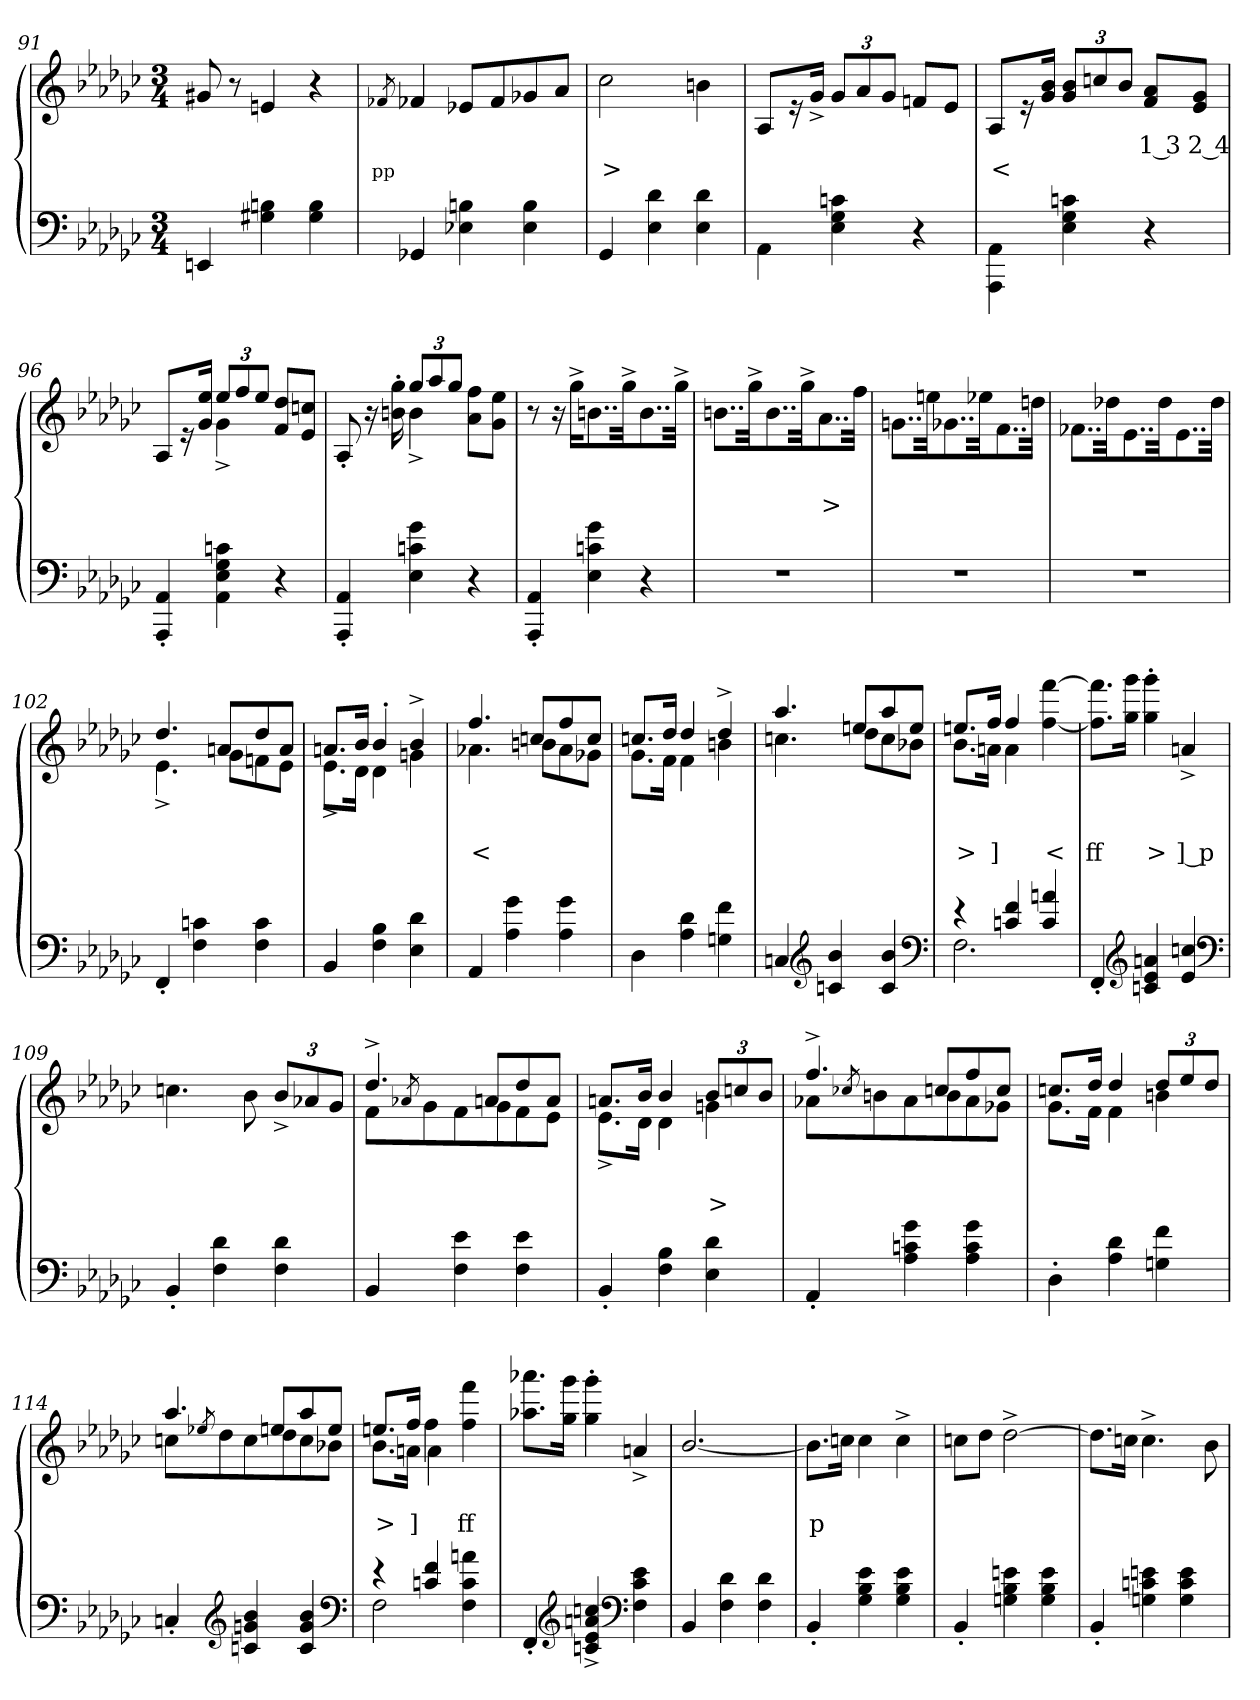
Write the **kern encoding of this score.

**kern	**kern	**text	**text
*part2	*part1	*part1	*part1
*staff2	*staff1	*staff1	*staff1
*clefF4	*clefG2	*	*
*k[b-e-a-d-g-c-]	*k[b-e-a-d-g-c-]	*	*
*M3/4	*M3/4	*	*
=91	=91	=91	=91
4EEn	8g#X	.	.
.	8r	.	.
4Bn 4G#X	4en	.	.
4B 4G#	4r	.	.
=92	=92	=92	=92
.	8qf-X/	.	pp
4GG-X	4f-	.	.
4Bn 4E-X	8e-XL	.	.
.	8f-	.	.
4B 4E-	8g-X	.	.
.	8a-J	.	.
=93	=93	=93	=93
4GG-	2cc-	.	>
4d- 4E-	.	.	.
4d- 4E-	4bn	.	.
=94	=94	=94	=94
4AA-\	8A-L	.	.
.	16r	.	.
.	16g-^>Jk	.	.
4cn 4G- 4E-	12g-L	.	.
.	12a-	.	.
.	12g-J	.	.
4r	8fnL	.	.
.	8e-J	.	.
=95	=95	=95	=95
4AA- 4AAA-\	8A-L	.	<
.	16r	.	.
.	16b- 16g-Jk	.	.
4cn 4G- 4E-	12b-/ 12g-/L	.	.
.	12ccn	.	.
.	12b-J	.	.
4r	8a- 8fL	1 3	.
.	8g- 8e-J	2 4	.
=96	=96	=96	=96
*	*^	*	*
4AA-'> 4AAA-'>	8A-L	4ryy	.	.
.	16r	.	.	.
.	16ee- 16g-Jk	.	.	.
4cn 4G- 4E- 4AA-	12ee-L	4g-^>	.	.
.	12ff	.	.	.
.	12ee-J	.	.	.
4r	8dd- 8f/L	4ryy	.	.
.	8ccn 8e-J	.	.	.
=97	=97	=97	=97	=97
4AA-'> 4AAA-'>	8A-'>	4ryy	.	.
.	16r	.	.	.
.	16gg-'> 16bn'>	.	.	.
4g- 4cn 4E-	12gg-L	4b^>	.	.
.	12aa-	.	.	.
.	12gg-J	.	.	.
4r	8ff 8a-L	4ryy	.	.
.	8ee- 8g-J	.	.	.
*	*v	*v	*	*
=98	=98	=98	=98
4AA-'> 4AAA-'>	8r	.	[
.	16r	.	ff
.	16gg-^>KL	.	.
4g- 4cn 4E-	8..bn	.	.
.	32gg-^>	.	.
4r	8..b	.	.
.	32gg-^>Jkk	.	.
=99	=99	=99	=99
2.r	8..bnL	.	.
.	32gg-^>	.	.
.	8..b	.	.
.	32gg-^>	.	.
.	8..a-	.	>
.	32ffJkk	.	.
=100	=100	=100	=100
2.r	8..gnL	.	.
.	32een	.	.
.	8..g-X	.	.
.	32ee-X	.	.
.	8..f	.	.
.	32ddnJkk	.	.
=101	=101	=101	=101
2.r	8..f-X\L	.	.
.	32dd-X	.	.
.	8..e-	.	.
.	32dd-	.	.
.	8..e-	.	.
.	32dd-Jkk	.	.
=102	=102	=102	=102
*	*^	*	*
4FF'>	4.dd-	4.e-^>	.	.
4cn 4F	.	.	.	.
.	8anL	8g-L	.	.
4c 4F	8dd-	8fn	.	.
.	8aJ	8e-J	.	.
=103	=103	=103	=103	=103
4BB-	8.anL	8.e-^>L	.	.
.	16b-Jk	16d-Jk	.	.
4B- 4F	4b-'>	4d-	.	.
4d- 4E-	4b-^>	4gn	.	.
=104	=104	=104	=104	=104
4AA-	4.ff	4.a-X	.	<
4g- 4A-	.	.	.	.
.	8ccnL	8bnL	.	.
4g- 4A-	8ff	8a-	.	.
.	8ccJ	8g-XJ	.	.
=105	=105	=105	=105	=105
4D-	8.ccnL	8.g-L	.	.
.	16dd-Jk	16fJk	.	.
4d- 4A-	4dd-	4f	.	.
4f 4Gn	4dd-^>	4bn	.	.
=106	=106	=106	=106	=106
4Cn	4.aa-	4.ccn	.	.
*clefG2	*	*	*	*
4b- 4c	.	.	.	.
.	8eenL	8dd-L	.	.
4b- 4c	8aa-	8cc	.	.
.	8eeJ	8b-XJ	.	.
*clefF4	*	*	*	*
=107	=107	=107	=107	=107
*^	*	*	*	*
4r	2.F	8.eenL	8.b-L	.	>
.	.	16ffJk	16anJk	.	]
4f 4cn	.	4ff	4a	.	.
4an 4c	.	4ryy	[4fff [4ff	.	<
*v	*v	*	*	*	*
*	*v	*v	*	*
=108	=108	=108	=108
4FF'>	8.fff] 8.ff]L	.	ff
.	16ggg- 16gg-Jk	.	.
*clefG2	*	*	*
4an 4e- 4cn	4ggg-'> 4gg-'>	.	>
4cc 4e-	4an^>	.	] p
*clefF4	*	*	*
=109	=109	=109	=109
4BB-'>	4.ccn	.	.
4d- 4F	.	.	.
.	8b-	.	.
4d- 4F	12b-^>/L	.	.
.	12a-X	.	.
.	12g-J	.	.
=110	=110	=110	=110
*	*^	*	*
4BB-	4.dd-^>	8fL	.	.
.	.	8qa-X/	.	.
.	.	8g-	.	.
4e- 4F	.	8f	.	.
.	8anL	8g-	.	.
4e- 4F	8dd-	8f	.	.
.	8aJ	8e-J	.	.
=111	=111	=111	=111	=111
4BB-'>	8.anL	8.e-^>L	.	.
.	16b-Jk	16d-Jk	.	.
4B- 4F	4b-	4d-	.	.
4d- 4E-	12b-L	4gn	.	>
.	12ccn	.	.	.
.	12b-J	.	.	.
=112	=112	=112	=112	=112
4AA-'>	4.ff^>	8a-XL	.	.
.	.	8qcc-X/	.	.
.	.	8bn	.	.
4g- 4cn 4A-	.	8a-	.	.
.	8ccnL	8b	.	.
4g- 4c 4A-	8ff	8a-	.	.
.	8ccJ	8g-XJ	.	.
=113	=113	=113	=113	=113
4D-'>	8.ccnL	8.g-L	.	.
.	16dd-Jk	16fJk	.	.
4d- 4A-	4dd-	4f	.	.
4f 4Gn	12dd-L	4bn	.	.
.	12ee-	.	.	.
.	12dd-J	.	.	.
=114	=114	=114	=114	=114
4Cn'>	4.aa-	8ccnL	.	.
.	.	8qee-X/	.	.
.	.	8dd-	.	.
*clefG2	*	*	*	*
4b- 4gn 4c	.	8cc	.	.
.	8eenL	8dd-	.	.
4b- 4g 4c	8aa-	8cc	.	.
.	8eeJ	8b-XJ	.	.
*clefF4	*	*	*	*
=115	=115	=115	=115	=115
*^	*	*	*	*
4r	2F	8.eenL	8.b-L	.	>
.	.	16ffJk	16anJk	.	]
4f 4cn	.	4ff\	4a	.	.
4ryy	4an 4c 4F	4ryy	4fff 4ff	.	ff
*v	*v	*	*	*	*
*	*v	*v	*	*
=116	=116	=116	=116
4FF'>	8.aaa-X 8.aa-XL	.	.
.	16ggg- 16gg-Jk	.	.
*clefG2	*	*	*
4ccn^> 4an^> 4e-^> 4cn^>	4ggg-'> 4gg-'>	.	.
*clefF4	*	*	*
4e- 4c 4F	4an^>	.	.
=117	=117	=117	=117
4BB-	[2.b-/	.	.
4d- 4F	.	.	.
4d- 4F	.	.	.
=118	=118	=118	=118
4BB-'>	8.b-L]	.	p
.	16ccnJk	.	.
4e- 4B- 4G-	4cc	.	.
4e- 4B- 4G-	4cc^>	.	.
=119	=119	=119	=119
4BB-'>	8ccnL	.	.
.	8dd-J	.	.
4en 4B- 4Gn	[2dd-^>	.	.
4e 4B- 4G	.	.	.
=120	=120	=120	=120
4BB-'>	8.dd-L]	.	.
.	16ccnJk	.	.
4en 4cn 4Gn	4.cc^>	.	.
4e 4c 4G	.	.	.
.	8b-	.	.
=	=	=	=
*-	*-	*-	*-
